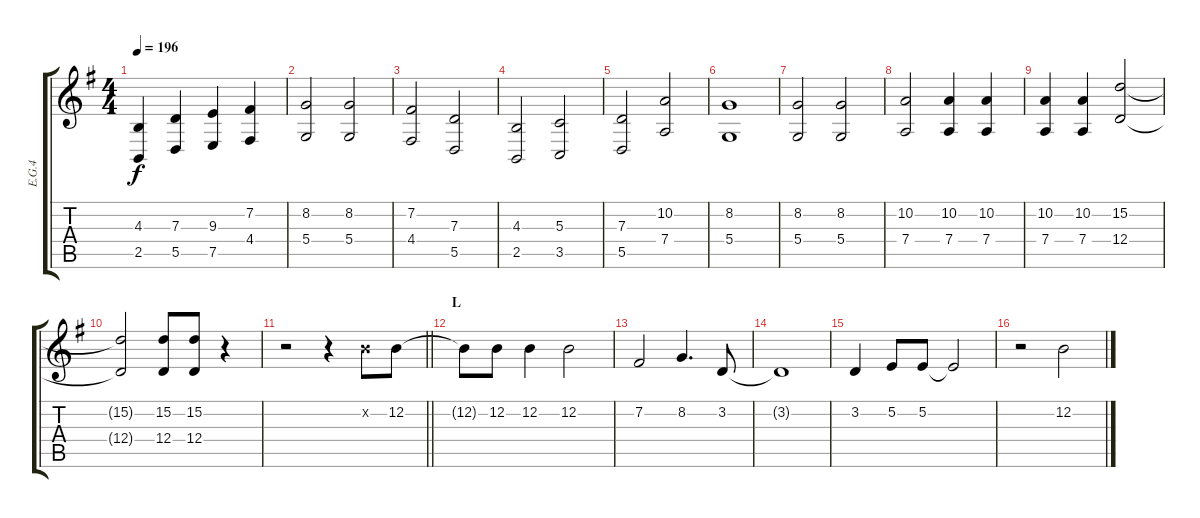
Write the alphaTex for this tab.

\track ("E.G.4" "E.G.4") {instrument tremolostrings}
\staff {score tabs}
\tuning (E4 B3 G3 D3 A2 D2) {hide}
\ts (4 4)
\tempo 196
\clef g2
\ks g
(4.3 2.5).4{dy f} (7.3 5.5).4 (9.3 7.5).4 (7.2 4.4).4 |
(8.2 5.4).2 (8.2 5.4).2 |
(7.2 4.4).2 (7.3 5.5).2 |
(4.3 2.5).2 (5.3 3.5).2 |
(7.3 5.5).2 (10.2 7.4).2 |
(8.2 5.4).1 |
(8.2 5.4).2 (8.2 5.4).2 |
(10.2 7.4).2 (10.2 7.4).4 (10.2 7.4).4 |
(10.2 7.4).4 (10.2 7.4).4 (15.2 12.4).2 |
(15.2{t} 12.4{t}).2 (15.2 12.4).8 (15.2 12.4).8 r.4 |
\barLineRight lightlight
r.2 r.4 12.2{x}.8 12.2.8 |
\section ("" "L")
12.2{t}.8 12.2.8 12.2.4 12.2.2 |
7.2.2 8.2.4{d} 3.2.8 |
3.2{t}.1 |
3.2.4 5.2.8 5.2.8 5.2{t}.2 |
r.2 12.2.2
